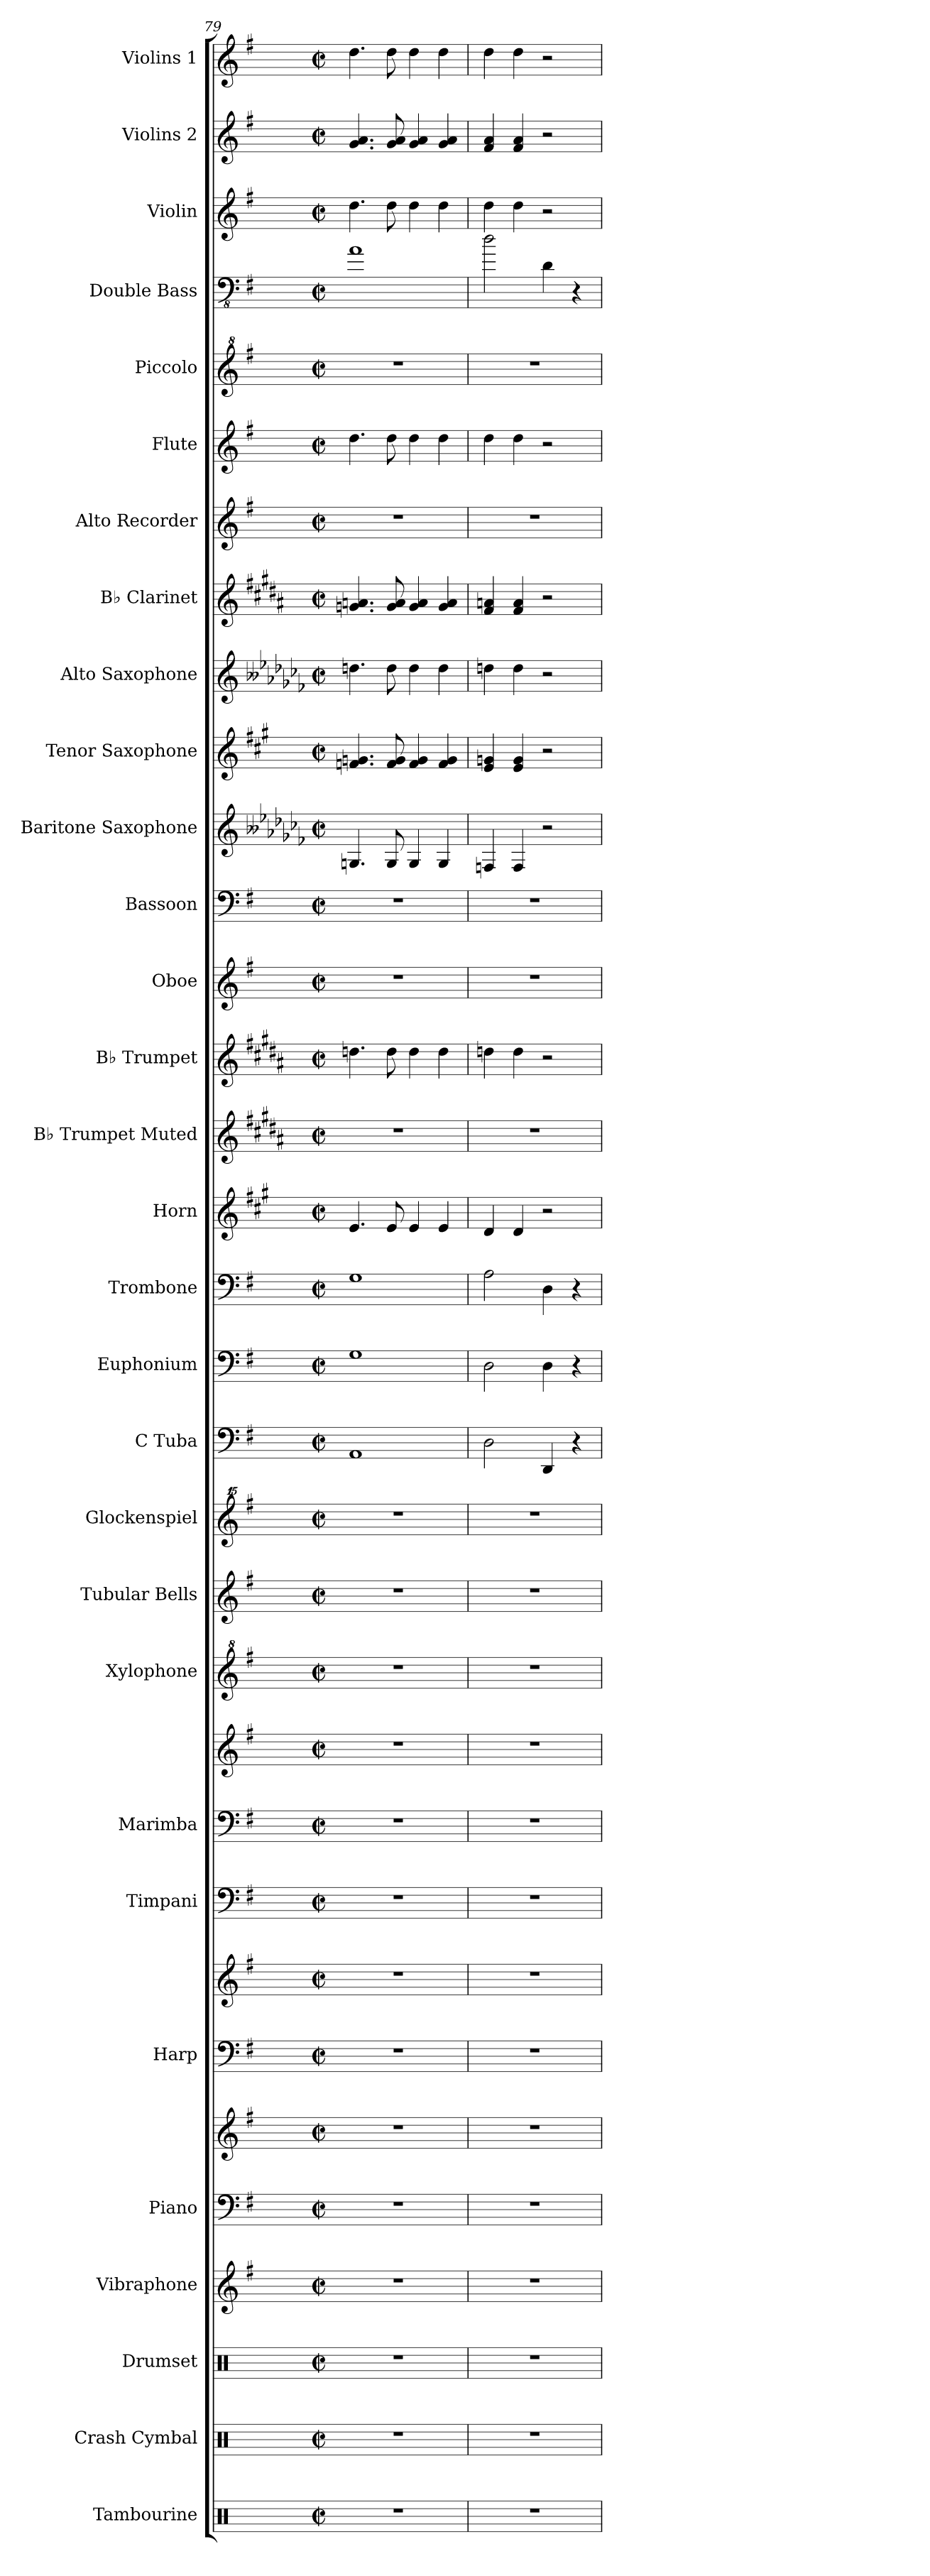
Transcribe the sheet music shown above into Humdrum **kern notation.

**kern	**kern	**kern	**kern	**kern	**kern	**kern	**kern	**kern	**kern	**kern	**kern	**kern	**kern	**kern	**kern	**kern	**kern	**kern	**kern	**kern	**kern	**kern	**kern	**kern	**kern	**kern	**kern	**kern	**kern	**kern	**kern	**kern
*part30	*part29	*part28	*part27	*part26	*part26	*part25	*part25	*part24	*part23	*part23	*part22	*part21	*part20	*part19	*part18	*part17	*part16	*part15	*part14	*part13	*part12	*part11	*part10	*part9	*part8	*part7	*part6	*part5	*part4	*part3	*part2	*part1
*staff33	*staff32	*staff31	*staff30	*staff29	*staff28	*staff27	*staff26	*staff25	*staff24	*staff23	*staff22	*staff21	*staff20	*staff19	*staff18	*staff17	*staff16	*staff15	*staff14	*staff13	*staff12	*staff11	*staff10	*staff9	*staff8	*staff7	*staff6	*staff5	*staff4	*staff3	*staff2	*staff1
*I"Tambourine	*I"Crash Cymbal	*I"Drumset	*I"Vibraphone	*I"Piano	*	*I"Harp	*	*I"Timpani	*I"Marimba	*	*I"Xylophone	*I"Tubular Bells	*I"Glockenspiel	*I"C Tuba	*I"Euphonium	*I"Trombone	*I"Horn	*I"B♭ Trumpet Muted	*I"B♭ Trumpet	*I"Oboe	*I"Bassoon	*I"Baritone Saxophone	*I"Tenor Saxophone	*I"Alto Saxophone	*I"B♭ Clarinet	*I"Alto Recorder	*I"Flute	*I"Piccolo	*I"Double Bass	*I"Violin	*I"Violins 2	*I"Violins 1
*I'Tamb.	*I'Cr. Cym.	*I'Drs.	*I'Vib.	*I'Pno.	*	*I'Hrp.	*	*I'Timp.	*I'Mrm.	*	*I'Xyl.	*I'Tu. Be.	*I'Glk.	*I'C Tu.	*I'Eu.	*I'Trb.	*I'Hn.	*I'B♭ Tpt. Mut	*I'B♭ Tpt.	*I'Ob.	*I'Bsn.	*I'Bar. Sax.	*I'T. Sax.	*I'A. Sax.	*I'B♭ Cl.	*I'A. Rec.	*I'Fl.	*I'Picc.	*	*I'Vln.	*I'Vlns. 2	*I'Vlns. 1
*clefX	*clefX	*clefX	*clefG2	*clefF4	*clefG2	*clefF4	*clefG2	*clefF4	*clefF4	*clefG2	*clefG^2	*clefG2	*clefG^^2	*clefF4	*clefF4	*clefF4	*clefG2	*clefG2	*clefG2	*clefG2	*clefF4	*clefG2	*clefG2	*clefG2	*clefG2	*clefG2	*clefG2	*clefG^2	*clefFv4	*clefG2	*clefG2	*clefG2
*	*	*	*	*	*	*	*	*	*	*	*	*	*	*	*	*	*ITrd4c7	*ITrd1c2	*ITrd1c2	*	*	*ITrd12c21	*ITrd8c14	*ITrd5c9	*ITrd1c2	*	*	*ITrd-7c-12	*ITrd7c12	*	*	*
*k[]	*k[]	*k[]	*k[f#]	*k[f#]	*k[f#]	*k[f#]	*k[f#]	*k[f#]	*k[f#]	*k[f#]	*k[f#]	*k[f#]	*k[f#]	*k[f#]	*k[f#]	*k[f#]	*k[f#c#]	*k[f#c#g#]	*k[f#c#g#]	*k[f#]	*k[f#]	*k[b--e-a-d-g-c-f-]	*k[f#c#g#]	*k[b--e-a-d-g-c-f-]	*k[f#c#g#]	*k[f#]	*k[f#]	*k[f#]	*k[f#]	*k[f#]	*k[f#]	*k[f#]
*C:	*C:	*C:	*G:	*G:	*G:	*G:	*G:	*G:	*G:	*G:	*G:	*G:	*G:	*G:	*G:	*G:	*D:	*A:	*A:	*G:	*G:	*F-:	*A:	*F-:	*A:	*G:	*G:	*G:	*G:	*G:	*G:	*G:
*M2/2	*M2/2	*M2/2	*M2/2	*M2/2	*M2/2	*M2/2	*M2/2	*M2/2	*M2/2	*M2/2	*M2/2	*M2/2	*M2/2	*M2/2	*M2/2	*M2/2	*M2/2	*M2/2	*M2/2	*M2/2	*M2/2	*M2/2	*M2/2	*M2/2	*M2/2	*M2/2	*M2/2	*M2/2	*M2/2	*M2/2	*M2/2	*M2/2
*met(c|)	*met(c|)	*met(c|)	*met(c|)	*met(c|)	*met(c|)	*met(c|)	*met(c|)	*met(c|)	*met(c|)	*met(c|)	*met(c|)	*met(c|)	*met(c|)	*met(c|)	*met(c|)	*met(c|)	*met(c|)	*met(c|)	*met(c|)	*met(c|)	*met(c|)	*met(c|)	*met(c|)	*met(c|)	*met(c|)	*met(c|)	*met(c|)	*met(c|)	*met(c|)	*met(c|)	*met(c|)	*met(c|)
=79	=79	=79	=79	=79	=79	=79	=79	=79	=79	=79	=79	=79	=79	=79	=79	=79	=79	=79	=79	=79	=79	=79	=79	=79	=79	=79	=79	=79	=79	=79	=79	=79
1r	1r	1r	1r	1r	1r	1r	1r	1r	1r	1r	1r	1r	1r	1AA	1G	1G	4.A/	1r	4.ccn\	1r	1r	4.GGn/	4.Fn/ 4.Gn/	4.fn\	4.fn/ 4.gn/	1r	4.dd\	1r	1AA	4.dd\	4.g/ 4.a/	4.dd\
.	.	.	.	.	.	.	.	.	.	.	.	.	.	.	.	.	8A/	.	8cc\	.	.	8GG/	8F/ 8G/	8f\	8f/ 8g/	.	8dd\	.	.	8dd\	8g/ 8a/	8dd\
.	.	.	.	.	.	.	.	.	.	.	.	.	.	.	.	.	4A/	.	4cc\	.	.	4GG/	4F/ 4G/	4f\	4f/ 4g/	.	4dd\	.	.	4dd\	4g/ 4a/	4dd\
.	.	.	.	.	.	.	.	.	.	.	.	.	.	.	.	.	4A/	.	4cc\	.	.	4GG/	4F/ 4G/	4f\	4f/ 4g/	.	4dd\	.	.	4dd\	4g/ 4a/	4dd\
=80	=80	=80	=80	=80	=80	=80	=80	=80	=80	=80	=80	=80	=80	=80	=80	=80	=80	=80	=80	=80	=80	=80	=80	=80	=80	=80	=80	=80	=80	=80	=80	=80
1r	1r	1r	1r	1r	1r	1r	1r	1r	1r	1r	1r	1r	1r	2D\	2D\	2A\	4G/	1r	4ccn\	1r	1r	4FFn/	4E/ 4Gn/	4fn\	4e/ 4gn/	1r	4dd\	1r	2D\	4dd\	4f#/ 4a/	4dd\
.	.	.	.	.	.	.	.	.	.	.	.	.	.	.	.	.	4G/	.	4cc\	.	.	4FF/	4E/ 4G/	4f\	4e/ 4g/	.	4dd\	.	.	4dd\	4f#/ 4a/	4dd\
.	.	.	.	.	.	.	.	.	.	.	.	.	.	4DD/	4D\	4D\	2r	.	2r	.	.	2r	2r	2r	2r	.	2r	.	4DD\	2r	2r	2r
.	.	.	.	.	.	.	.	.	.	.	.	.	.	4r	4r	4r	.	.	.	.	.	.	.	.	.	.	.	.	4r	.	.	.
=	=	=	=	=	=	=	=	=	=	=	=	=	=	=	=	=	=	=	=	=	=	=	=	=	=	=	=	=	=	=	=	=
*-	*-	*-	*-	*-	*-	*-	*-	*-	*-	*-	*-	*-	*-	*-	*-	*-	*-	*-	*-	*-	*-	*-	*-	*-	*-	*-	*-	*-	*-	*-	*-	*-
